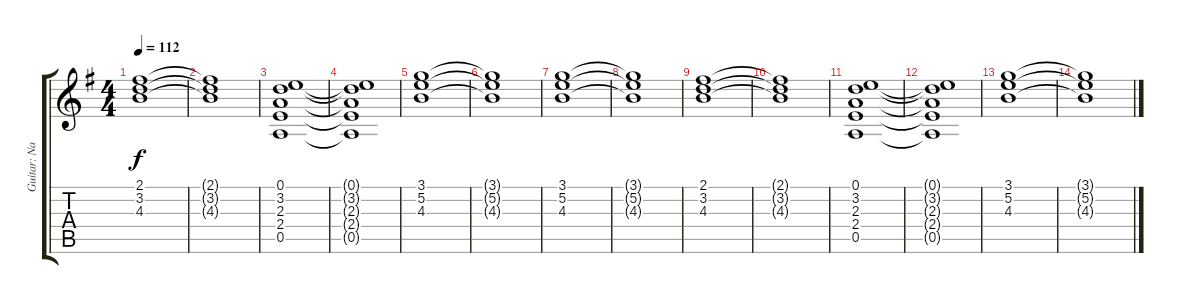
\track ("Guitar: Nancy" "Guitar: Na") {instrument distortionguitar}
\staff {score tabs}
\tuning (E4 B3 G3 D3 A2 E2) {hide}
\ts (4 4)
\tempo 112
\clef g2
\ks g
(2.1 3.2 4.3).1{dy f} |
(2.1{t} 3.2{t} 4.3{t}).1 |
(0.1 3.2 2.3 2.4 0.5).1 |
(0.1{t} 3.2{t} 2.3{t} 2.4{t} 0.5{t}).1 |
(3.1 5.2 4.3).1 |
(3.1{t} 5.2{t} 4.3{t}).1 |
(3.1 5.2 4.3).1 |
(3.1{t} 5.2{t} 4.3{t}).1 |
(2.1 3.2 4.3).1 |
(2.1{t} 3.2{t} 4.3{t}).1 |
(0.1 3.2 2.3 2.4 0.5).1 |
(0.1{t} 3.2{t} 2.3{t} 2.4{t} 0.5{t}).1 |
(3.1 5.2 4.3).1 |
(3.1{t} 5.2{t} 4.3{t}).1
